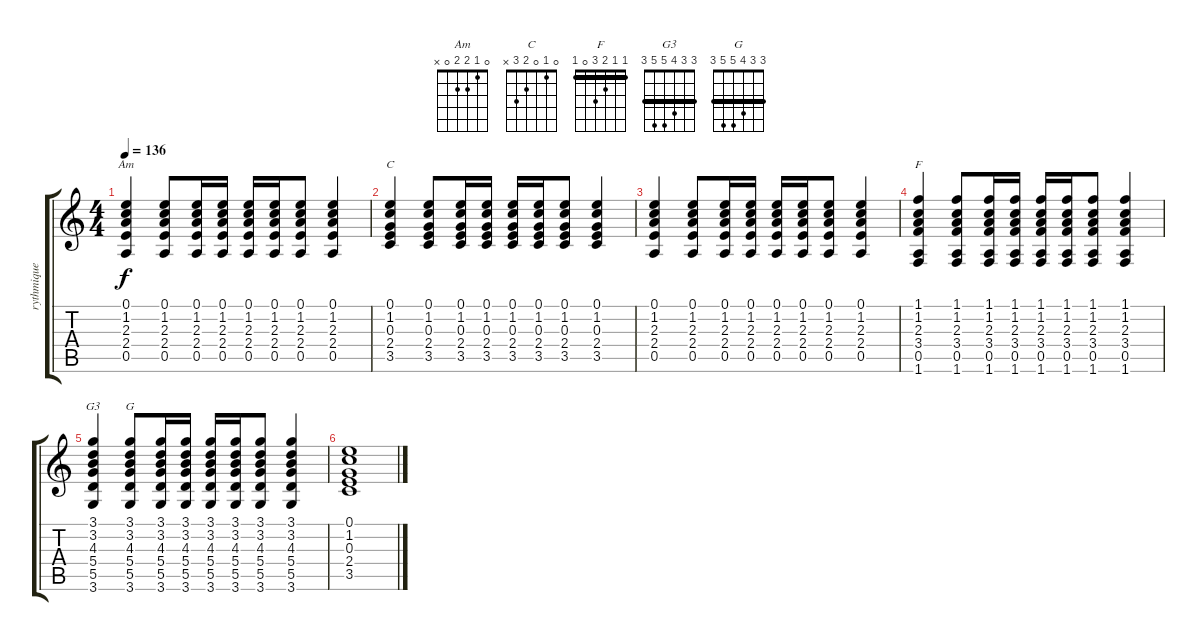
\track ("rythmique" "rythmique") {instrument acousticguitarsteel}
\staff {score tabs}
\tuning (E4 B3 G3 D3 A2 E2) {hide}
\chord ("Am" 0 1 2 2 0 x)
\chord ("C" 0 1 0 2 3 x)
\chord ("F" 1 1 2 3 0 1) {barre 1}
\chord ("G3" 3 3 4 5 5 3) {barre 3}
\chord ("G" 3 3 4 5 5 3) {barre 3}
\ts (4 4)
\tempo 136
\clef g2
\ks c
(0.1 1.2 2.3 2.4 0.5).4{ch "Am" dy f} (0.1 1.2 2.3 2.4 0.5).8 (0.1 1.2 2.3 2.4 0.5).16 (0.1 1.2 2.3 2.4 0.5).16 (0.1 1.2 2.3 2.4 0.5).16 (0.1 1.2 2.3 2.4 0.5).16 (0.1 1.2 2.3 2.4 0.5).8 (0.1 1.2 2.3 2.4 0.5).4 |
(0.1 1.2 0.3 2.4 3.5).4{ch "C" volume 6} (0.1 1.2 0.3 2.4 3.5).8 (0.1 1.2 0.3 2.4 3.5).16 (0.1 1.2 0.3 2.4 3.5).16 (0.1 1.2 0.3 2.4 3.5).16 (0.1 1.2 0.3 2.4 3.5).16 (0.1 1.2 0.3 2.4 3.5).8 (0.1 1.2 0.3 2.4 3.5).4 |
(0.1 1.2 2.3 2.4 0.5).4 (0.1 1.2 2.3 2.4 0.5).8 (0.1 1.2 2.3 2.4 0.5).16 (0.1 1.2 2.3 2.4 0.5).16 (0.1 1.2 2.3 2.4 0.5).16 (0.1 1.2 2.3 2.4 0.5).16 (0.1 1.2 2.3 2.4 0.5).8 (0.1 1.2 2.3 2.4 0.5).4 |
(1.1 1.2 2.3 3.4 0.5 1.6).4{ch "F"} (1.1 1.2 2.3 3.4 0.5 1.6).8 (1.1 1.2 2.3 3.4 0.5 1.6).16 (1.1 1.2 2.3 3.4 0.5 1.6).16 (1.1 1.2 2.3 3.4 0.5 1.6).16 (1.1 1.2 2.3 3.4 0.5 1.6).16 (1.1 1.2 2.3 3.4 0.5 1.6).8 (1.1 1.2 2.3 3.4 0.5 1.6).4 |
(3.1 3.2 4.3 5.4 5.5 3.6).4{ch "G3"} (3.1 3.2 4.3 5.4 5.5 3.6).8{ch "G"} (3.1 3.2 4.3 5.4 5.5 3.6).16 (3.1 3.2 4.3 5.4 5.5 3.6).16 (3.1 3.2 4.3 5.4 5.5 3.6).16 (3.1 3.2 4.3 5.4 5.5 3.6).16 (3.1 3.2 4.3 5.4 5.5 3.6).8 (3.1 3.2 4.3 5.4 5.5 3.6).4 |
(0.1 1.2 0.3 2.4 3.5).1
